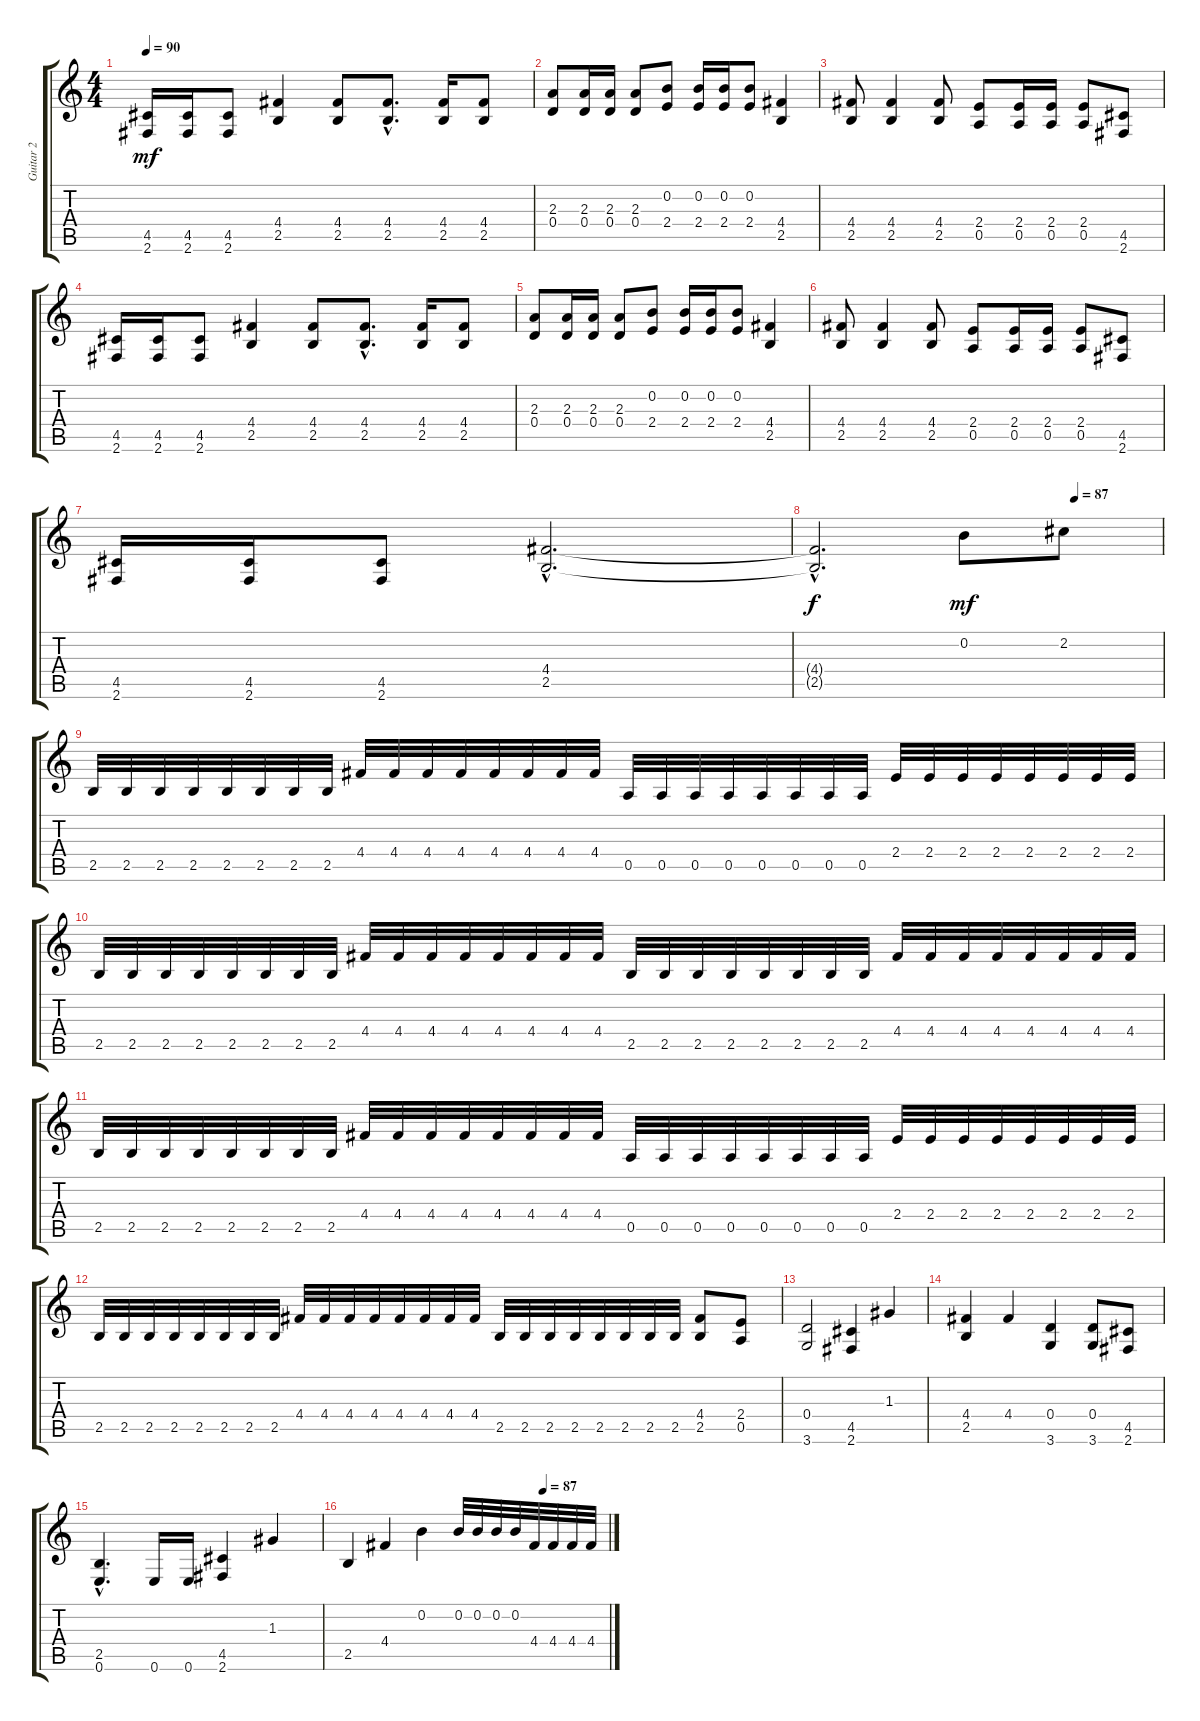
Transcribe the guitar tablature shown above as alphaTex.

\track ("Guitar 2" "Guitar 2") {instrument distortionguitar}
\staff {score tabs}
\tuning (E4 B3 G3 D3 A2 E2) {hide}
\ts (4 4)
\tempo 90
\clef g2
\ks c
(4.5 2.6).16{dy mf} (4.5 2.6).16 (4.5 2.6).8 (4.4 2.5).4 (4.4 2.5).8 (4.4{hac} 2.5{hac}).8{d} (4.4 2.5).16 (4.4 2.5).8 |
(2.3 0.4).8 (2.3 0.4).16 (2.3 0.4).16 (2.3 0.4).8 (0.2 2.4).8 (0.2 2.4).16 (0.2 2.4).16 (0.2 2.4).8 (4.4 2.5).4 |
(4.4 2.5).8 (4.4 2.5).4 (4.4 2.5).8 (2.4 0.5).8 (2.4 0.5).16 (2.4 0.5).16 (2.4 0.5).8 (4.5 2.6).8 |
(4.5 2.6).16 (4.5 2.6).16 (4.5 2.6).8 (4.4 2.5).4 (4.4 2.5).8 (4.4{hac} 2.5{hac}).8{d} (4.4 2.5).16 (4.4 2.5).8 |
(2.3 0.4).8 (2.3 0.4).16 (2.3 0.4).16 (2.3 0.4).8 (0.2 2.4).8 (0.2 2.4).16 (0.2 2.4).16 (0.2 2.4).8 (4.4 2.5).4 |
(4.4 2.5).8 (4.4 2.5).4 (4.4 2.5).8 (2.4 0.5).8 (2.4 0.5).16 (2.4 0.5).16 (2.4 0.5).8 (4.5 2.6).8 |
(4.5 2.6).16 (4.5 2.6).16 (4.5 2.6).8 (4.4{hac} 2.5{hac}).2{d} |
\tempo (87 0.75)
(4.4{hac t} 2.5{hac t}).2{d dy f} 0.2.8{dy mf} 2.2.8 |
2.5.32 2.5.32 2.5.32 2.5.32 2.5.32 2.5.32 2.5.32 2.5.32 4.4.32 4.4.32 4.4.32 4.4.32 4.4.32 4.4.32 4.4.32 4.4.32 0.5.32 0.5.32 0.5.32 0.5.32 0.5.32 0.5.32 0.5.32 0.5.32 2.4.32 2.4.32 2.4.32 2.4.32 2.4.32 2.4.32 2.4.32 2.4.32 |
2.5.32 2.5.32 2.5.32 2.5.32 2.5.32 2.5.32 2.5.32 2.5.32 4.4.32 4.4.32 4.4.32 4.4.32 4.4.32 4.4.32 4.4.32 4.4.32 2.5.32 2.5.32 2.5.32 2.5.32 2.5.32 2.5.32 2.5.32 2.5.32 4.4.32 4.4.32 4.4.32 4.4.32 4.4.32 4.4.32 4.4.32 4.4.32 |
2.5.32 2.5.32 2.5.32 2.5.32 2.5.32 2.5.32 2.5.32 2.5.32 4.4.32 4.4.32 4.4.32 4.4.32 4.4.32 4.4.32 4.4.32 4.4.32 0.5.32 0.5.32 0.5.32 0.5.32 0.5.32 0.5.32 0.5.32 0.5.32 2.4.32 2.4.32 2.4.32 2.4.32 2.4.32 2.4.32 2.4.32 2.4.32 |
2.5.32 2.5.32 2.5.32 2.5.32 2.5.32 2.5.32 2.5.32 2.5.32 4.4.32 4.4.32 4.4.32 4.4.32 4.4.32 4.4.32 4.4.32 4.4.32 2.5.32 2.5.32 2.5.32 2.5.32 2.5.32 2.5.32 2.5.32 2.5.32 (4.4 2.5).8 (2.4 0.5).8 |
(0.4 3.6).2 (4.5 2.6).4 1.3.4 |
(4.4 2.5).4 4.4.4 (0.4 3.6).4 (0.4 3.6).8 (4.5 2.6).8 |
(2.5{hac} 0.6{hac}).4{d} 0.6.16 0.6.16 (4.5 2.6).4 1.3.4 |
\tempo (87 0.75)
2.5.4 4.4.4 0.2.4 0.2.32 0.2.32 0.2.32 0.2.32 4.4.32 4.4.32 4.4.32 4.4.32
